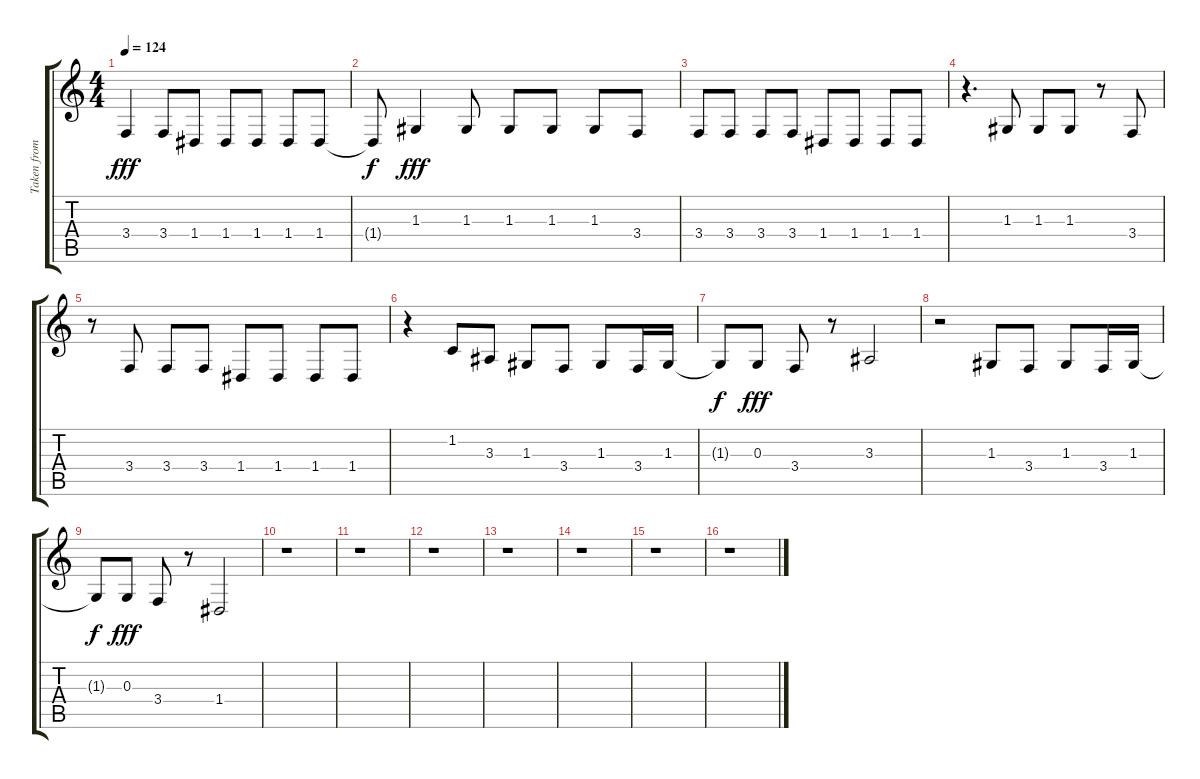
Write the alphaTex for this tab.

\track ("Taken from the film" "Taken from") {instrument fx4atmosphere}
\staff {score tabs}
\tuning (E4 B3 G3 D3 A2 E2) {hide}
\ts (4 4)
\tempo 124
\clef g2
\ks c
3.4.4{dy fff} 3.4.8 1.4.8 1.4.8 1.4.8 1.4.8 1.4.8 |
1.4{t}.8{dy f} 1.3.4{dy fff} 1.3.8 1.3.8 1.3.8 1.3.8 3.4.8 |
3.4.8 3.4.8 3.4.8 3.4.8 1.4.8 1.4.8 1.4.8 1.4.8 |
r.4{d} 1.3.8 1.3.8 1.3.8 r.8 3.4.8 |
r.8 3.4.8 3.4.8 3.4.8 1.4.8 1.4.8 1.4.8 1.4.8 |
r.4 1.2.8 3.3.8 1.3.8 3.4.8 1.3.8 3.4.16 1.3.16 |
1.3{t}.8{dy f} 0.3.8{dy fff} 3.4.8 r.8 3.3.2 |
r.2 1.3.8 3.4.8 1.3.8 3.4.16 1.3.16 |
1.3{t}.8{dy f} 0.3.8{dy fff} 3.4.8 r.8 1.4.2 |
r.1 |
r.1 |
r.1 |
r.1 |
r.1 |
r.1 |
r.1
